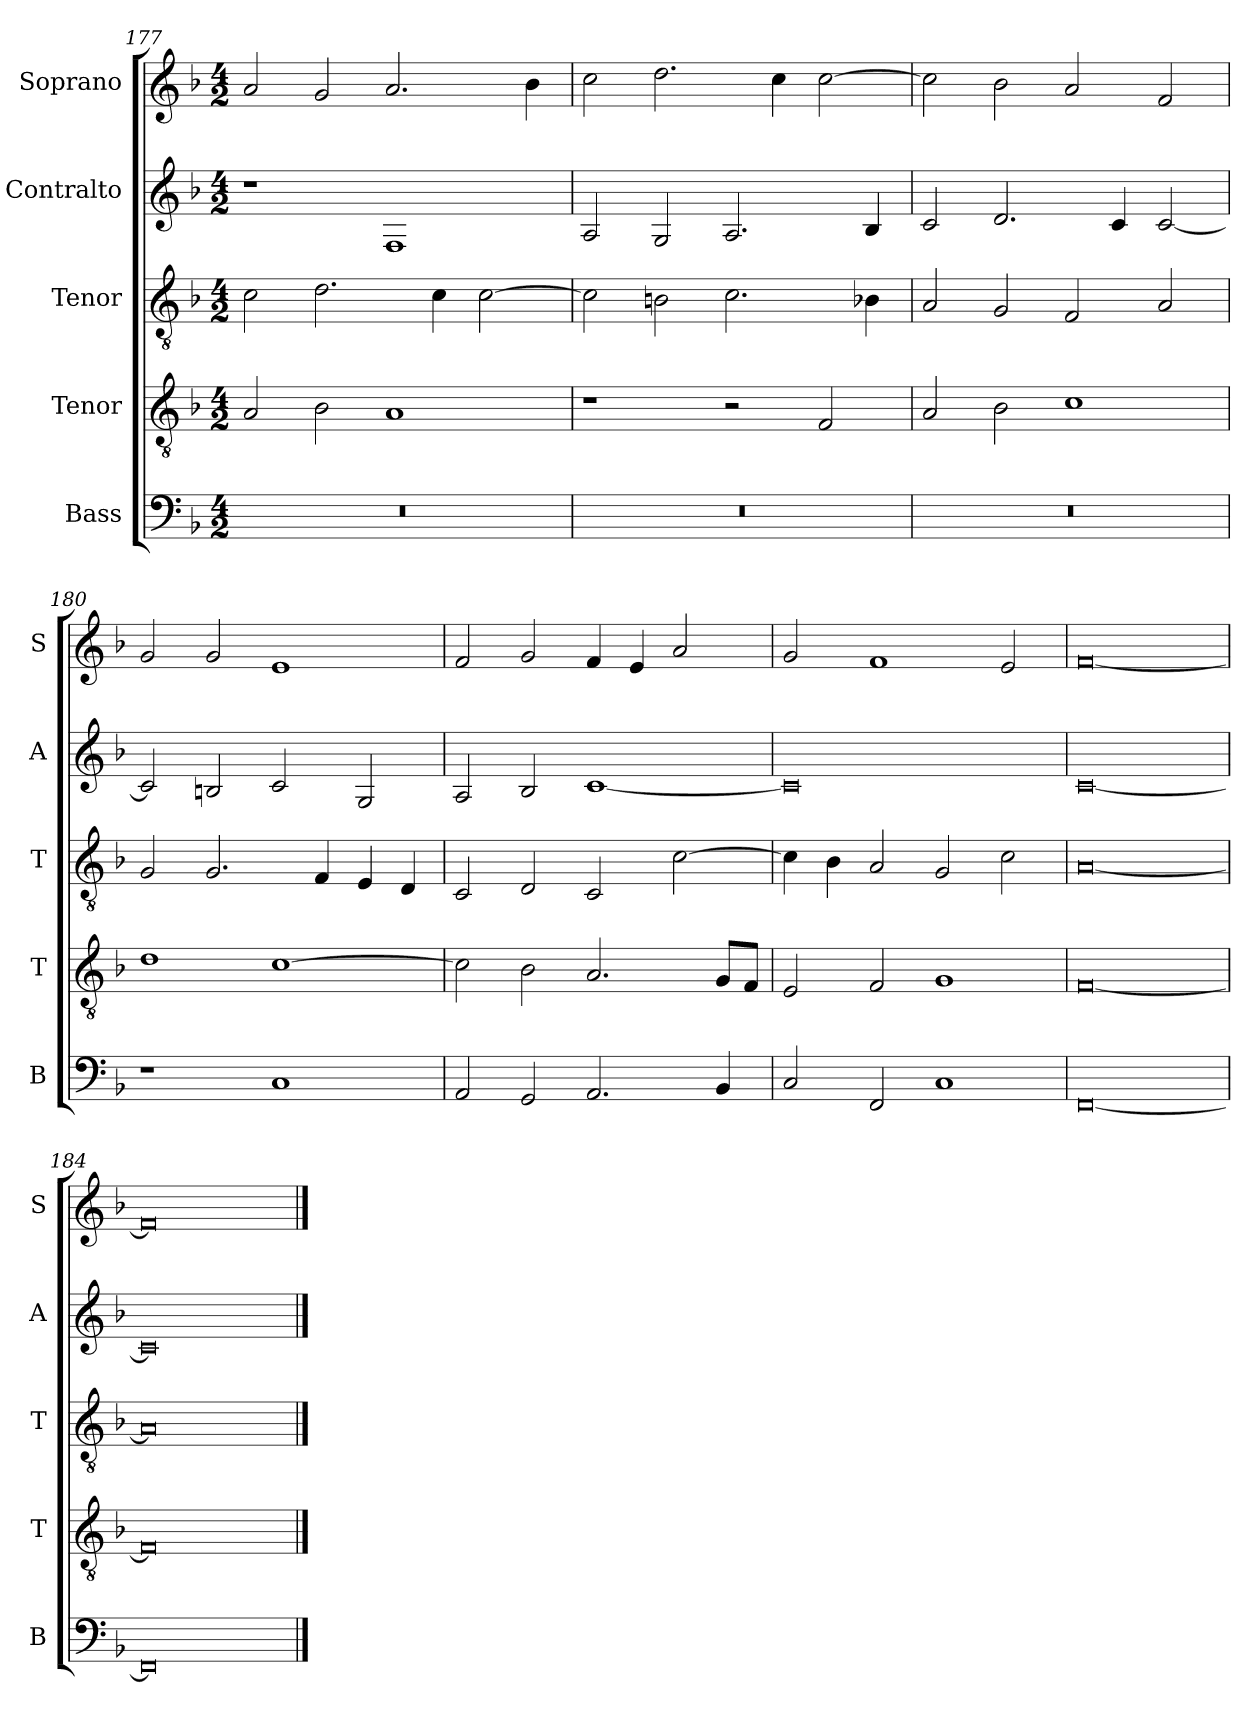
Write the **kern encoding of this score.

**kern	**kern	**kern	**kern	**kern
*part5	*part4	*part3	*part2	*part1
*staff5	*staff4	*staff3	*staff2	*staff1
*I"Bass	*I"Tenor	*I"Tenor	*I"Contralto	*I"Soprano
*I'B	*I'T	*I'T	*I'A	*I'S
*clefF4	*clefGv2	*clefGv2	*clefG2	*clefG2
*k[b-]	*k[b-]	*k[b-]	*k[b-]	*k[b-]
*F:ion	*F:ion	*F:ion	*F:ion	*F:ion
*M4/2	*M4/2	*M4/2	*M4/2	*M4/2
=177	=177	=177	=177	=177
0r	2A	2c	1r	2a
.	2B-	2.d	.	2g
.	1A	.	1F	2.a
.	.	4c	.	.
.	.	[2c	.	.
.	.	.	.	4b-
=178	=178	=178	=178	=178
0r	1r	2c]	2A	2cc
.	.	2Bn	2G	2.dd
.	2r	2.c	2.A	.
.	.	.	.	4cc
.	2F	.	.	[2cc
.	.	4B-X	4B-	.
=179	=179	=179	=179	=179
0r	2A	2A	2c	2cc]
.	2B-	2G	2.d	2b-
.	1c	2F	.	2a
.	.	.	4c	.
.	.	2A	[2c	2f
=180	=180	=180	=180	=180
1r	1d	2G	2c]	2g
.	.	2.G	2Bn	2g
1C	[1c	.	2c	1e
.	.	4F	.	.
.	.	4E	2G	.
.	.	4D	.	.
=181	=181	=181	=181	=181
2AA	2c]	2C	2A	2f
2GG	2B-	2D	2B-	2g
2.AA	2.A	2C	[1c	4f
.	.	.	.	4e
.	.	[2c	.	2a
4BB-	8G/L	.	.	.
.	8F/J	.	.	.
=182	=182	=182	=182	=182
2C	2E	4c]	0c]	2g
.	.	4B-	.	.
2FF	2F	2A	.	1f
1C	1G	2G	.	.
.	.	2c	.	2e
=183	=183	=183	=183	=183
[0FF	[0F	[0A	[0c	[0f
=184	=184	=184	=184	=184
0FF]	0F]	0A]	0c]	0f]
==	==	==	==	==
*-	*-	*-	*-	*-
